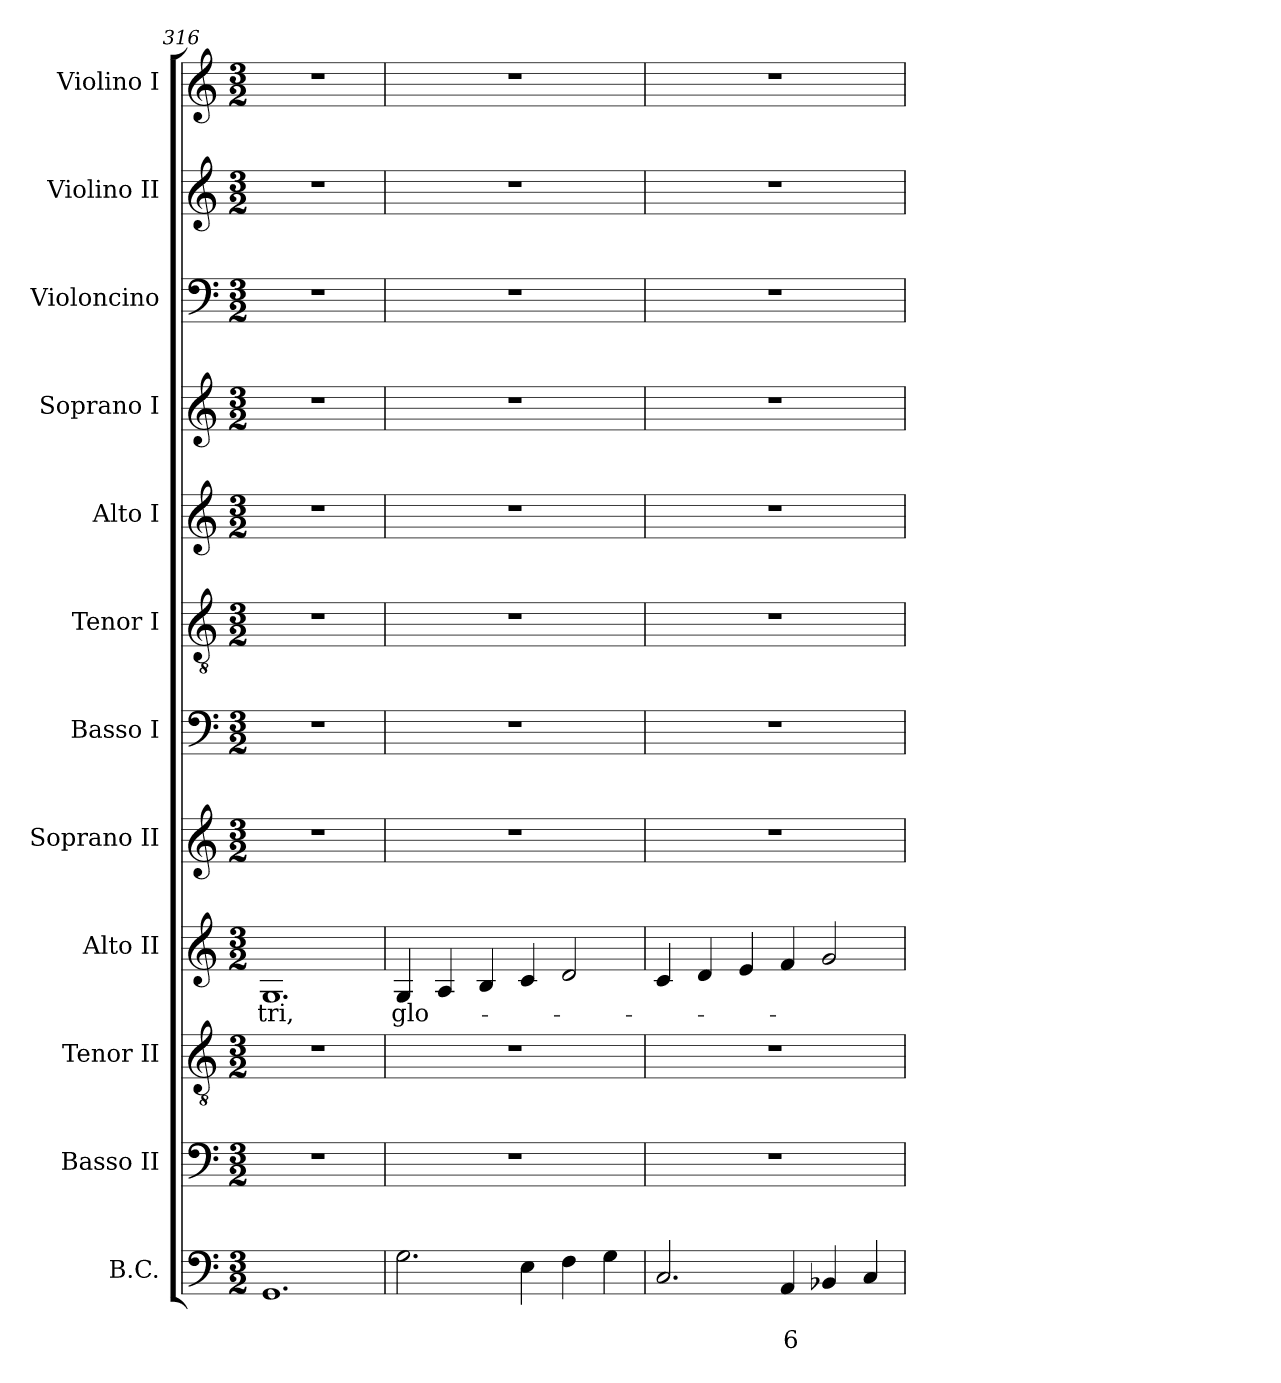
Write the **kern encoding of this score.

**kern	**text	**text	**kern	**kern	**kern	**text	**kern	**kern	**kern	**kern	**kern	**kern	**kern	**kern
*part12	*part12	*part12	*part11	*part10	*part9	*part9	*part8	*part7	*part6	*part5	*part4	*part3	*part2	*part1
*staff12	*staff12	*staff12	*staff11	*staff10	*staff9	*staff9	*staff8	*staff7	*staff6	*staff5	*staff4	*staff3	*staff2	*staff1
*I"B.C.	*	*	*I"Basso II	*I"Tenor II	*I"Alto II	*	*I"Soprano II	*I"Basso I	*I"Tenor I	*I"Alto I	*I"Soprano I	*I"Violoncino	*I"Violino II	*I"Violino I
*I'BC	*	*	*I'B 2	*I'T 2	*I'A 2	*	*I'S 2	*I'B 1	*I'T 1	*I'A 1	*I'S 1	*I'Vc.	*I'Vln. II	*I'Vln. I
*clefF4	*	*	*clefF4	*clefGv2	*clefG2	*	*clefG2	*clefF4	*clefGv2	*clefG2	*clefG2	*clefF4	*clefG2	*clefG2
*k[]	*	*	*k[]	*k[]	*k[]	*	*k[]	*k[]	*k[]	*k[]	*k[]	*k[]	*k[]	*k[]
*C:	*	*	*C:	*C:	*C:	*	*C:	*C:	*C:	*C:	*C:	*C:	*C:	*C:
*M3/2	*	*	*M3/2	*M3/2	*M3/2	*	*M3/2	*M3/2	*M3/2	*M3/2	*M3/2	*M3/2	*M3/2	*M3/2
=316	=316	=316	=316	=316	=316	=316	=316	=316	=316	=316	=316	=316	=316	=316
!	!	!	!	!	!	!LO:LY:b	!	!	!	!	!	!	!	!
1.GG	.	.	1.r	1.r	1.G	-tri,	1.r	1.r	1.r	1.r	1.r	1.r	1.r	1.r
=317	=317	=317	=317	=317	=317	=317	=317	=317	=317	=317	=317	=317	=317	=317
!	!	!	!	!	!	!LO:LY:b	!	!	!	!	!	!	!	!
2.G\	.	.	1.r	1.r	4G/	glo-	1.r	1.r	1.r	1.r	1.r	1.r	1.r	1.r
.	.	.	.	.	4A/	.	.	.	.	.	.	.	.	.
.	.	.	.	.	4B/	.	.	.	.	.	.	.	.	.
4E\	.	.	.	.	4c/	.	.	.	.	.	.	.	.	.
4F\	.	.	.	.	2d/	.	.	.	.	.	.	.	.	.
4G\	.	.	.	.	.	.	.	.	.	.	.	.	.	.
=318	=318	=318	=318	=318	=318	=318	=318	=318	=318	=318	=318	=318	=318	=318
2.C/	.	.	1.r	1.r	4c/	.	1.r	1.r	1.r	1.r	1.r	1.r	1.r	1.r
.	.	.	.	.	4d/	.	.	.	.	.	.	.	.	.
.	.	.	.	.	4e/	.	.	.	.	.	.	.	.	.
!	!	!LO:LY:b	!	!	!	!	!	!	!	!	!	!	!	!
4AA/	.	6	.	.	4f/	.	.	.	.	.	.	.	.	.
4BB-X/	.	.	.	.	2g/	.	.	.	.	.	.	.	.	.
4C/	.	.	.	.	.	.	.	.	.	.	.	.	.	.
=	=	=	=	=	=	=	=	=	=	=	=	=	=	=
*-	*-	*-	*-	*-	*-	*-	*-	*-	*-	*-	*-	*-	*-	*-
